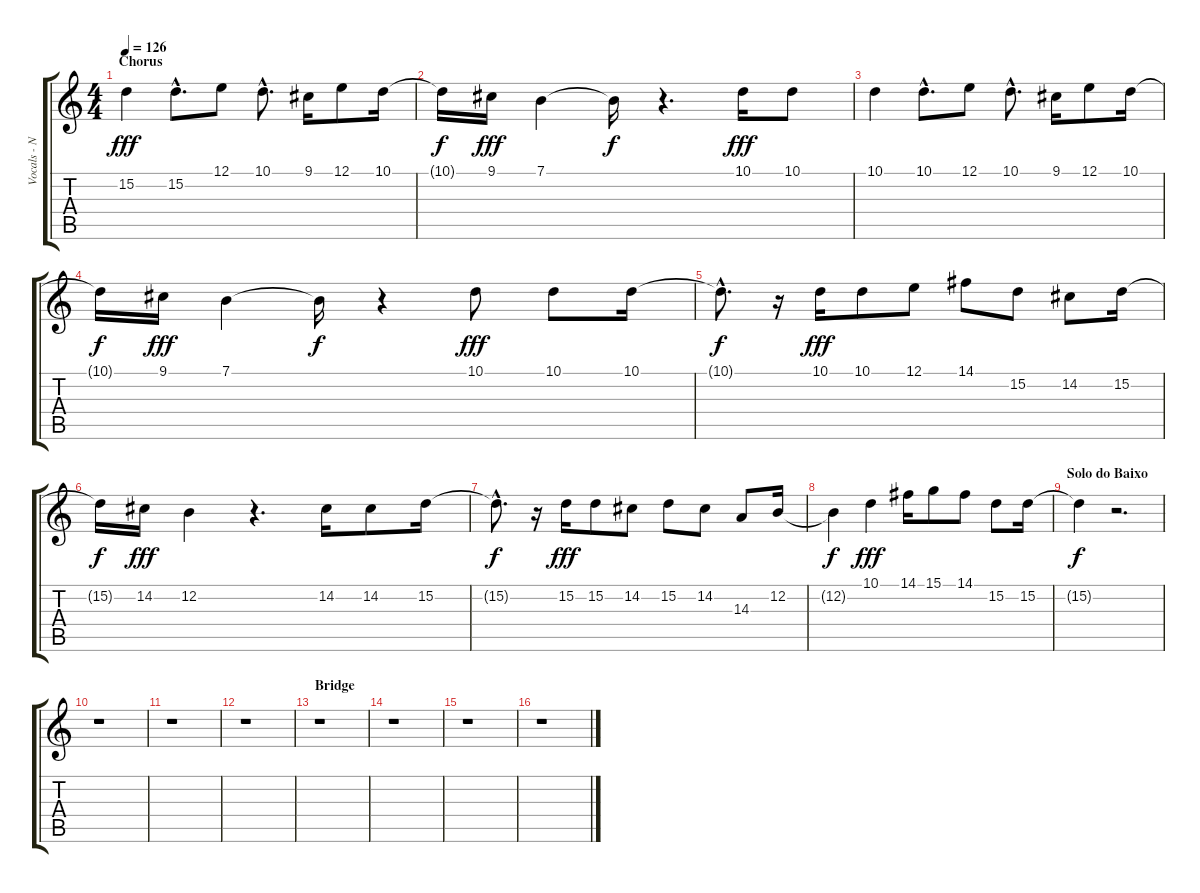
\track ("Vocals - Nikola" "Vocals - N") {instrument flute}
\staff {score tabs}
\tuning (E4 B3 G3 D3 A2 E2) {hide}
\ts (4 4)
\section ("" "Chorus")
\tempo 126
\clef g2
\ks c
15.2.4{dy fff} 15.2{hac}.8{d} 12.1.8 10.1{hac}.8{d} 9.1.16 12.1.8 10.1.16 |
10.1{t}.16{dy f} 9.1.16{dy fff} 7.1.4 7.1{t}.16{dy f} r.4{d} 10.1.16{dy fff} 10.1.8 |
10.1.4 10.1{hac}.8{d} 12.1.8 10.1{hac}.8{d} 9.1.16 12.1.8 10.1.16 |
10.1{t}.16{dy f} 9.1.16{dy fff} 7.1.4 7.1{t}.16{dy f} r.4 10.1.8{dy fff} 10.1.8 10.1.16 |
10.1{hac t}.8{d dy f} r.16 10.1.16{dy fff} 10.1.8 12.1.8 14.1.8 15.2.8 14.2.8 15.2.16 |
15.2{t}.16{dy f} 14.2.16{dy fff} 12.2.4 r.4{d} 14.2.16 14.2.8 15.2.16 |
15.2{hac t}.8{d dy f} r.16 15.2.16{dy fff} 15.2.8 14.2.8 15.2.8 14.2.8 14.3.8 12.2.16 |
12.2{t}.4{dy f} 10.1.4{dy fff} 14.1.16 15.1.8 14.1.8 15.2.8 15.2.16 |
\section ("" "Solo do Baixo")
15.2{t}.4{dy f} r.2{d} |
r.1 |
r.1 |
r.1 |
\section ("" "Bridge")
r.1 |
r.1 |
r.1 |
r.1
